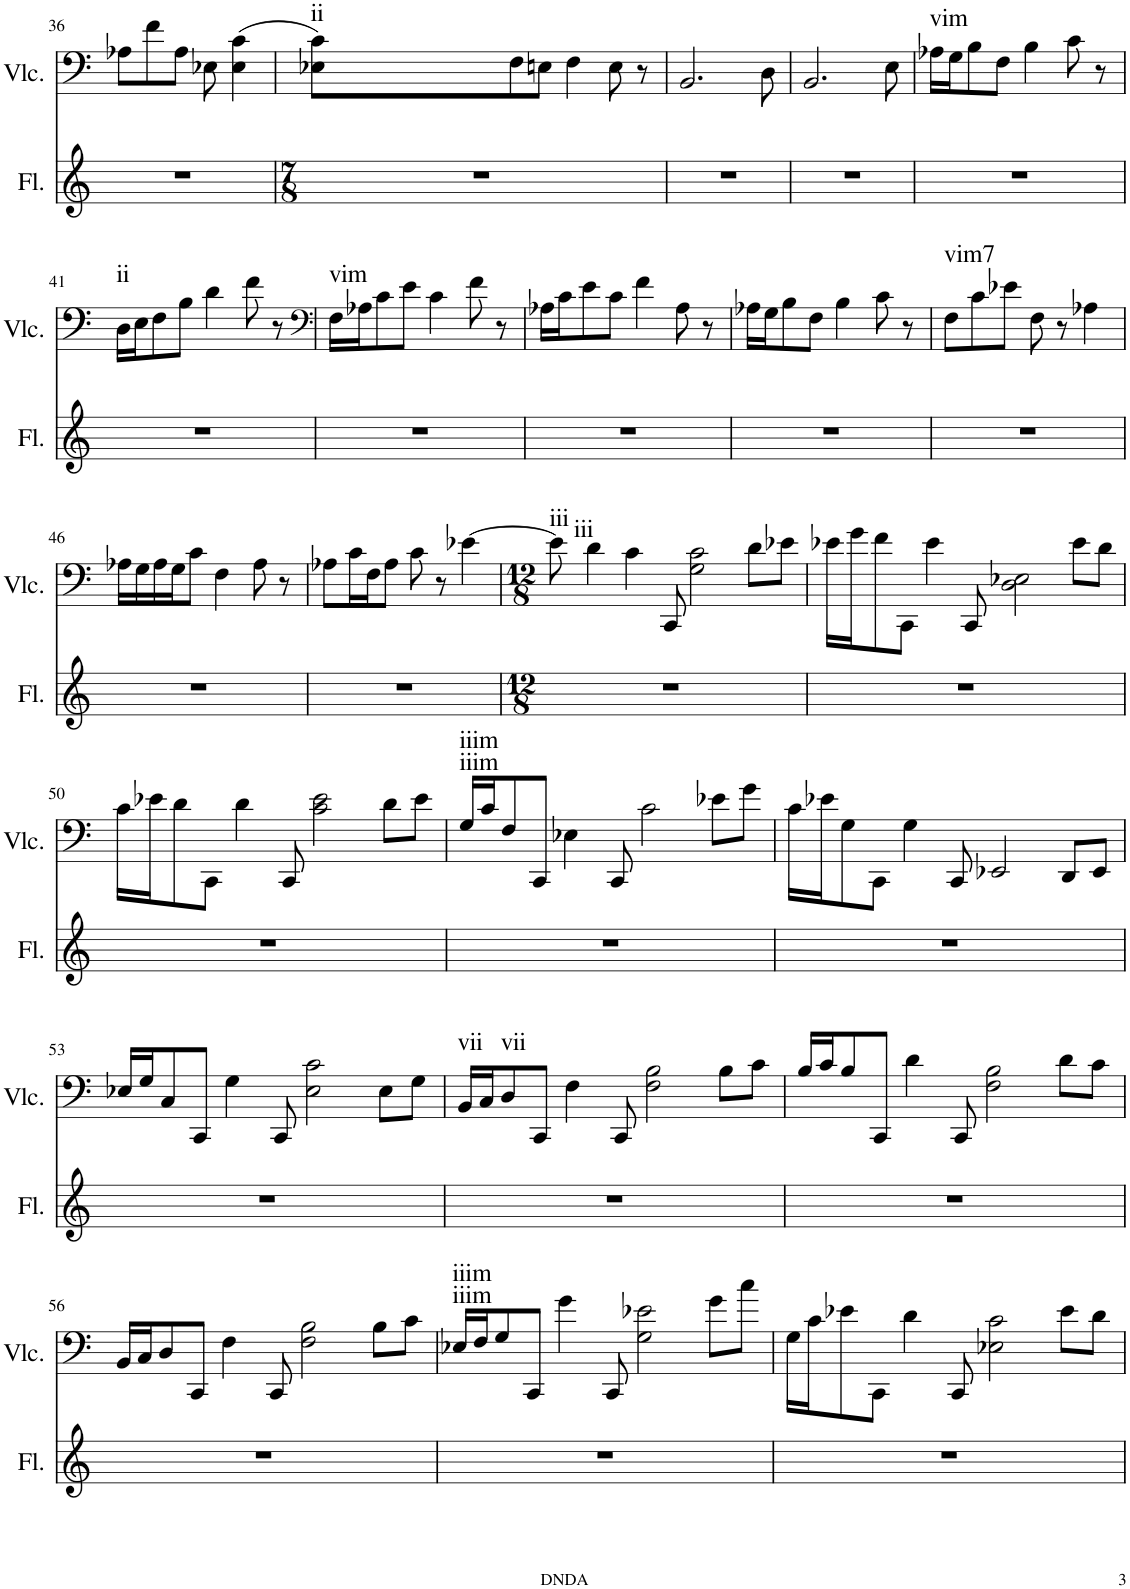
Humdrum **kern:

**kern	**kern	**harte
*part2	*part1	*part1
*staff2	*staff1	*
*I"Flute	*I"Violoncello	*
*I'Fl.	*I'Vlc.	*
!!LO:PB:g=z
*clefG2	*clefF4	*
*k[]	*k[]	*
*M6/8	*M6/8	*
=36	=36	=36
2.r	8A-X\L	.
.	8f\	.
.	8A-\J	.
.	8E-X\	.
.	(4E-\ 4c\	.
=37	=37	=37
*M7/8	*	*
!	!	!LO:H:kt=ii
2..r	8E-X\ 8c\L)	N
.	8F\	.
.	8En\J	.
.	4F\	.
.	8E\	.
.	8r	.
=38	=38	=38
2..r	2.BB/	.
.	8D\	.
=39	=39	=39
2..r	2.BB/	.
.	8E\	.
=40	=40	=40
!	!	!LO:H:kt=vim
2..r	16A-X\LL	N
.	16G\J	.
.	8B\	.
.	8F\J	.
.	4B\	.
.	8c\	.
.	8r	.
!!LO:LB:g=z
=41	=41	=41
!	!	!LO:H:kt=ii
2..r	16D\LL	N
.	16E\J	.
.	8F\	.
.	8B\J	.
.	4d\	.
.	8f\	.
.	8r	.
=42	=42	=42
*	*clefF4	*
!	!	!LO:H:kt=vim
2..r	16F\LL	N
.	16A-X\J	.
.	8c\	.
.	8e\J	.
.	4c\	.
.	8f\	.
.	8r	.
=43	=43	=43
2..r	16A-X\LL	.
.	16c\J	.
.	8e\	.
.	8c\J	.
.	4f\	.
.	8A-\	.
.	8r	.
=44	=44	=44
2..r	16A-X\LL	.
.	16G\J	.
.	8B\	.
.	8F\J	.
.	4B\	.
.	8c\	.
.	8r	.
=45	=45	=45
!	!	!LO:H:kt=vim7
2..r	8F\L	N
.	8c\	.
.	8e-X\J	.
.	8F\	.
.	8r	.
.	[8A-X\	.
.	8ryy	.
!!LO:LB:g=z
=46	=46	=46
2..r	16A-X\LL	.
.	8A-\]	.
.	16G\	.
.	16A-\	.
.	16G\J	.
.	8c\J	.
.	4F\	.
.	8A-\	.
8ryy	8r	.
=47	=47	=47
2..r	8A-X\L	.
.	16c\L	.
.	16F\J	.
.	8A-\J	.
.	8c\	.
.	8r	.
.	[8e-X\	.
.	8ryy	.
=48	=48	=48
*M12/8	*M12/8	*
!	!	!LO:H:n=1:kt=iii
!	!	!LO:H:n=2:kt=iii
1.r	8e-\]	N N
.	8e-\_	.
.	4d\	.
.	4c\	.
.	8CC/	.
.	2G\ 2c\	.
.	8d\L	.
8ryy	8e-X\J	.
=49	=49	=49
1.r	16e-X\LL	.
.	16g\J	.
.	8f\	.
.	8CC\J	.
.	4e-\	.
.	8CC/	.
.	2D\ 2E-X\	.
.	8e-\L	.
.	8d\J	.
!!LO:LB:g=z
=50	=50	=50
1.r	16c\LL	.
.	16e-X\J	.
.	8d\	.
.	8CC\J	.
.	4d\	.
.	8CC/	.
.	2c\ 2e-\	.
.	8d\L	.
.	8e-\J	.
=51	=51	=51
!	!	!LO:H:n=1:kt=iiim
!	!	!LO:H:n=2:kt=iiim
1.r	16G/LL	N N
.	16c/J	.
.	8F/	.
.	8CC/J	.
.	4E-X\	.
.	8CC/	.
.	2c\	.
.	8e-X\L	.
.	8g\J	.
=52	=52	=52
1.r	16c\LL	.
.	16e-X\J	.
.	8G\	.
.	8CC\J	.
.	4G\	.
.	8CC/	.
.	2EE-X/	.
.	8DD/L	.
.	8EE-/J	.
!!LO:LB:g=z
=53	=53	=53
1.r	16E-X/LL	.
.	16G/J	.
.	8C/	.
.	8CC/J	.
.	4G\	.
.	8CC/	.
.	2E-\ 2c\	.
.	8E-\L	.
.	8G\J	.
=54	=54	=54
!	!	!LO:H:kt=vii
1.r	16BB/LL	N
.	16C/J	.
!	!	!LO:H:kt=vii
.	8D/	N
.	8CC/J	.
.	4F\	.
.	8CC/	.
.	2F\ 2B\	.
.	8B\L	.
.	8c\J	.
=55	=55	=55
1.r	16B/LL	.
.	16c/J	.
.	8B/	.
.	8CC/J	.
.	4d\	.
.	8CC/	.
.	2F\ 2B\	.
.	8d\L	.
.	8c\J	.
!!LO:LB:g=z
=56	=56	=56
1.r	16BB/LL	.
.	16C/J	.
.	8D/	.
.	8CC/J	.
.	4F\	.
.	8CC/	.
.	2F\ 2B\	.
.	8B\L	.
.	8c\J	.
=57	=57	=57
!	!	!LO:H:n=1:kt=iiim
!	!	!LO:H:n=2:kt=iiim
1.r	16E-X/LL	N N
.	16F/J	.
.	8G/	.
.	8CC/J	.
.	4g\	.
.	8CC/	.
.	2G\ 2e-X\	.
.	8g\L	.
.	8cc\J	.
=58	=58	=58
1.r	16G\LL	.
.	16c\J	.
.	8e-X\	.
.	8CC\J	.
.	4d\	.
.	8CC/	.
.	2E-X\ 2c\	.
.	8e-\L	.
.	8d\J	.
=	=	=
*-	*-	*-
